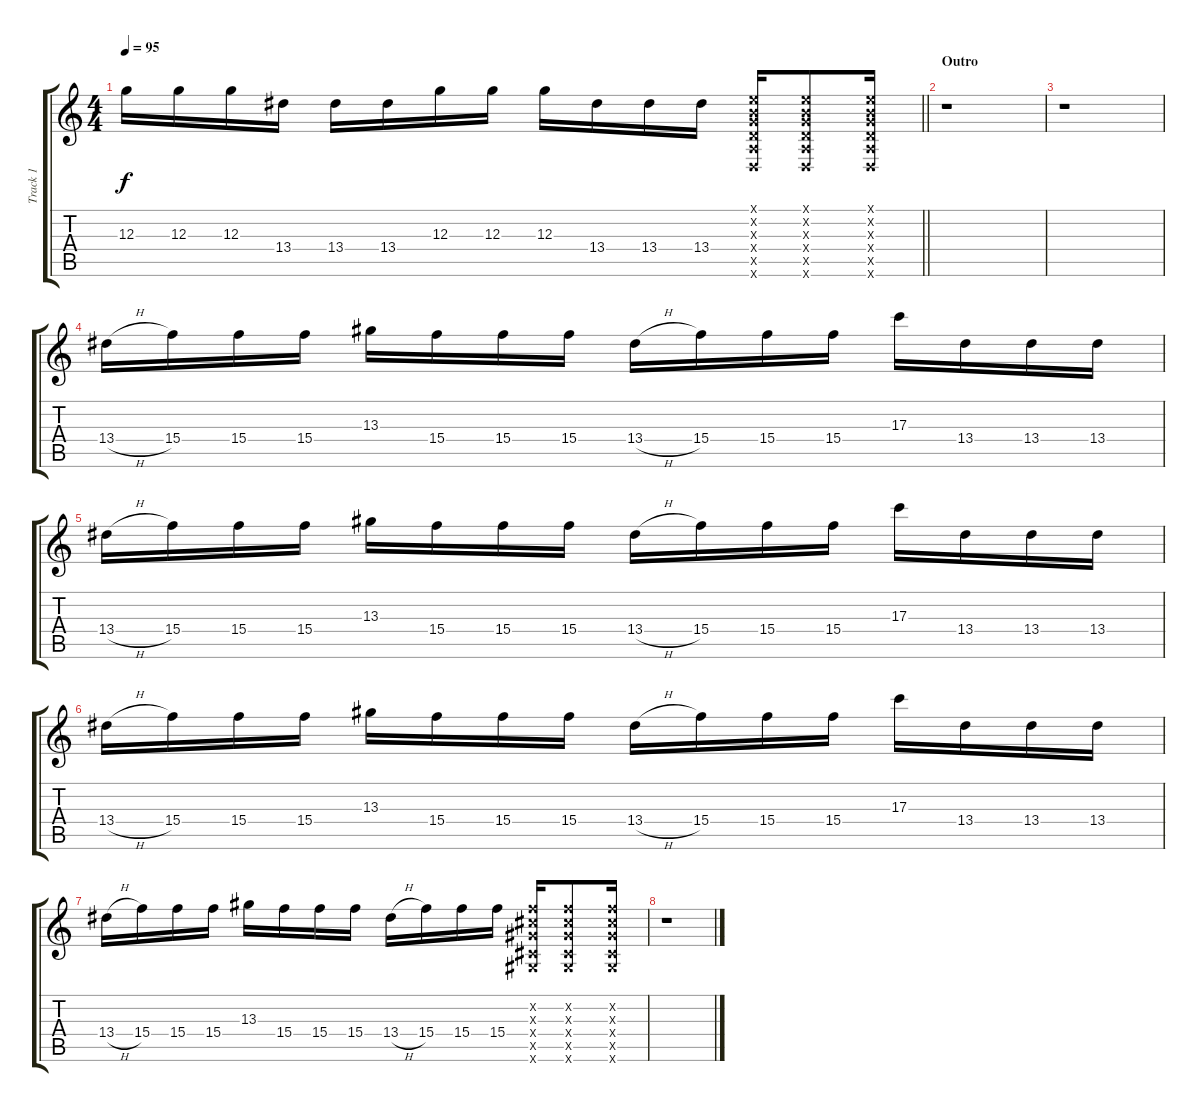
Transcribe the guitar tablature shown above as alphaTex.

\track ("Track 1" "Track 1") {instrument overdrivenguitar}
\staff {score tabs}
\tuning (E4 B3 G3 D3 A2 D2) {hide}
\ts (4 4)
\tempo 95
\clef g2
\barLineRight lightlight
\ks c
12.3.16{dy f} 12.3.16 12.3.16 13.4.16 13.4.16 13.4.16 12.3.16 12.3.16 12.3.16 13.4.16 13.4.16 13.4.16 (0.1{x} 0.2{x} 0.3{x} 0.4{x} 0.5{x} 0.6{x}).16 (0.1{x} 0.2{x} 0.3{x} 0.4{x} 0.5{x} 0.6{x}).8 (0.1{x} 0.2{x} 0.3{x} 0.4{x} 0.5{x} 0.6{x}).16 |
\section ("" "Outro")
r.1 |
r.1 |
13.4{h}.16 15.4.16 15.4.16 15.4.16 13.3.16 15.4.16 15.4.16 15.4.16 13.4{h}.16 15.4.16 15.4.16 15.4.16 17.3.16 13.4.16 13.4.16 13.4.16 |
13.4{h}.16 15.4.16 15.4.16 15.4.16 13.3.16 15.4.16 15.4.16 15.4.16 13.4{h}.16 15.4.16 15.4.16 15.4.16 17.3.16 13.4.16 13.4.16 13.4.16 |
13.4{h}.16 15.4.16 15.4.16 15.4.16 13.3.16 15.4.16 15.4.16 15.4.16 13.4{h}.16 15.4.16 15.4.16 15.4.16 17.3.16 13.4.16 13.4.16 13.4.16 |
13.4{h}.16 15.4.16 15.4.16 15.4.16 13.3.16 15.4.16 15.4.16 15.4.16 13.4{h}.16 15.4.16 15.4.16 15.4.16 (6.2{x} 6.3{x} 6.4{x} 4.5{x} 6.6{x}).16 (6.2{x} 6.3{x} 6.4{x} 4.5{x} 6.6{x}).8 (6.2{x} 6.3{x} 6.4{x} 4.5{x} 6.6{x}).16 |
r.1
